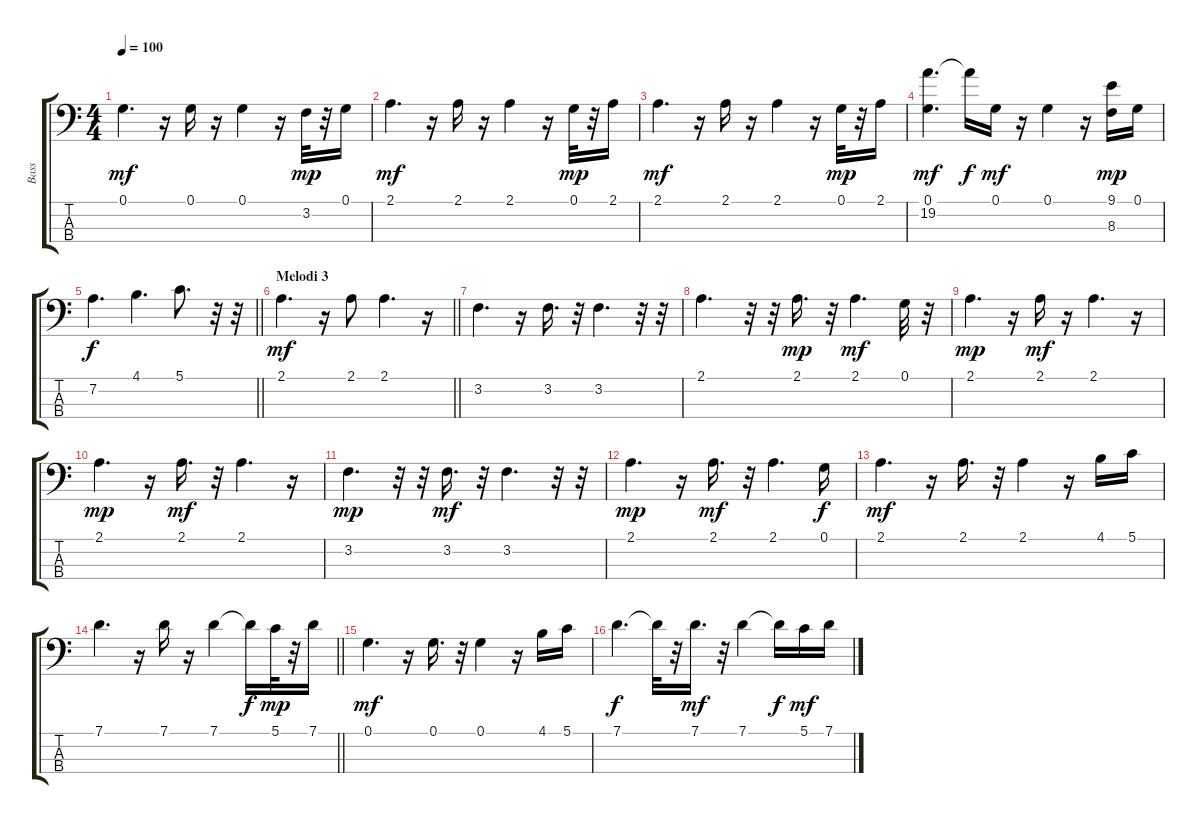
\track ("Bass" "Bass") {instrument electricbassfinger}
\staff {score tabs}
\tuning (G2 D2 A1 E1) {hide}
\ts (4 4)
\tempo 100
\clef f4
\ks c
0.1.4{d dy mf} r.16 0.1.16 r.16 0.1.4 r.16 3.2.32{dy mp} r.32 0.1.16 |
2.1.4{d dy mf} r.16 2.1.16 r.16 2.1.4 r.16 0.1.32{dy mp} r.32 2.1.16 |
2.1.4{d dy mf} r.16 2.1.16 r.16 2.1.4 r.16 0.1.32{dy mp} r.32 2.1.16 |
(0.1 19.2).4{d dy mf} 19.2{t}.16{dy f} 0.1.16{dy mf} r.16 0.1.4 r.16 (9.1 8.3).16{dy mp} 0.1.16 |
\barLineRight lightlight
7.2.4{d dy f} 4.1.4{d} 5.1.8{d} r.32 r.32 |
\section ("" "Melodi 3")
\barLineRight lightlight
2.1.4{d dy mf} r.16 2.1.8 2.1.4{d} r.16 |
3.2.4{d} r.16 3.2.16{d} r.32 3.2.4{d} r.32 r.32 |
2.1.4{d} r.32 r.32 2.1.16{d dy mp} r.32 2.1.4{d dy mf} 0.1.32 r.32 |
2.1.4{d dy mp} r.16 2.1.16{dy mf} r.16 2.1.4{d} r.16 |
2.1.4{d dy mp} r.16 2.1.16{d dy mf} r.32 2.1.4{d} r.16 |
3.2.4{d dy mp} r.32 r.32 3.2.16{d dy mf} r.32 3.2.4{d} r.32 r.32 |
2.1.4{d dy mp} r.16 2.1.16{d dy mf} r.32 2.1.4{d} 0.1.16{dy f} |
2.1.4{d dy mf} r.16 2.1.16{d} r.32 2.1.4 r.16 4.1.16 5.1.16 |
\barLineRight lightlight
7.1.4{d} r.16 7.1.16 r.16 7.1.4 7.1{t}.16{dy f} 5.1.32{dy mp} r.32 7.1.16 |
0.1.4{d dy mf} r.16 0.1.16{d} r.32 0.1.4 r.16 4.1.16 5.1.16 |
7.1.4{d dy f} 7.1{t}.32 r.32 7.1.16{d dy mf} r.32 7.1.4 7.1{t}.16{dy f} 5.1.16{dy mf} 7.1.16
